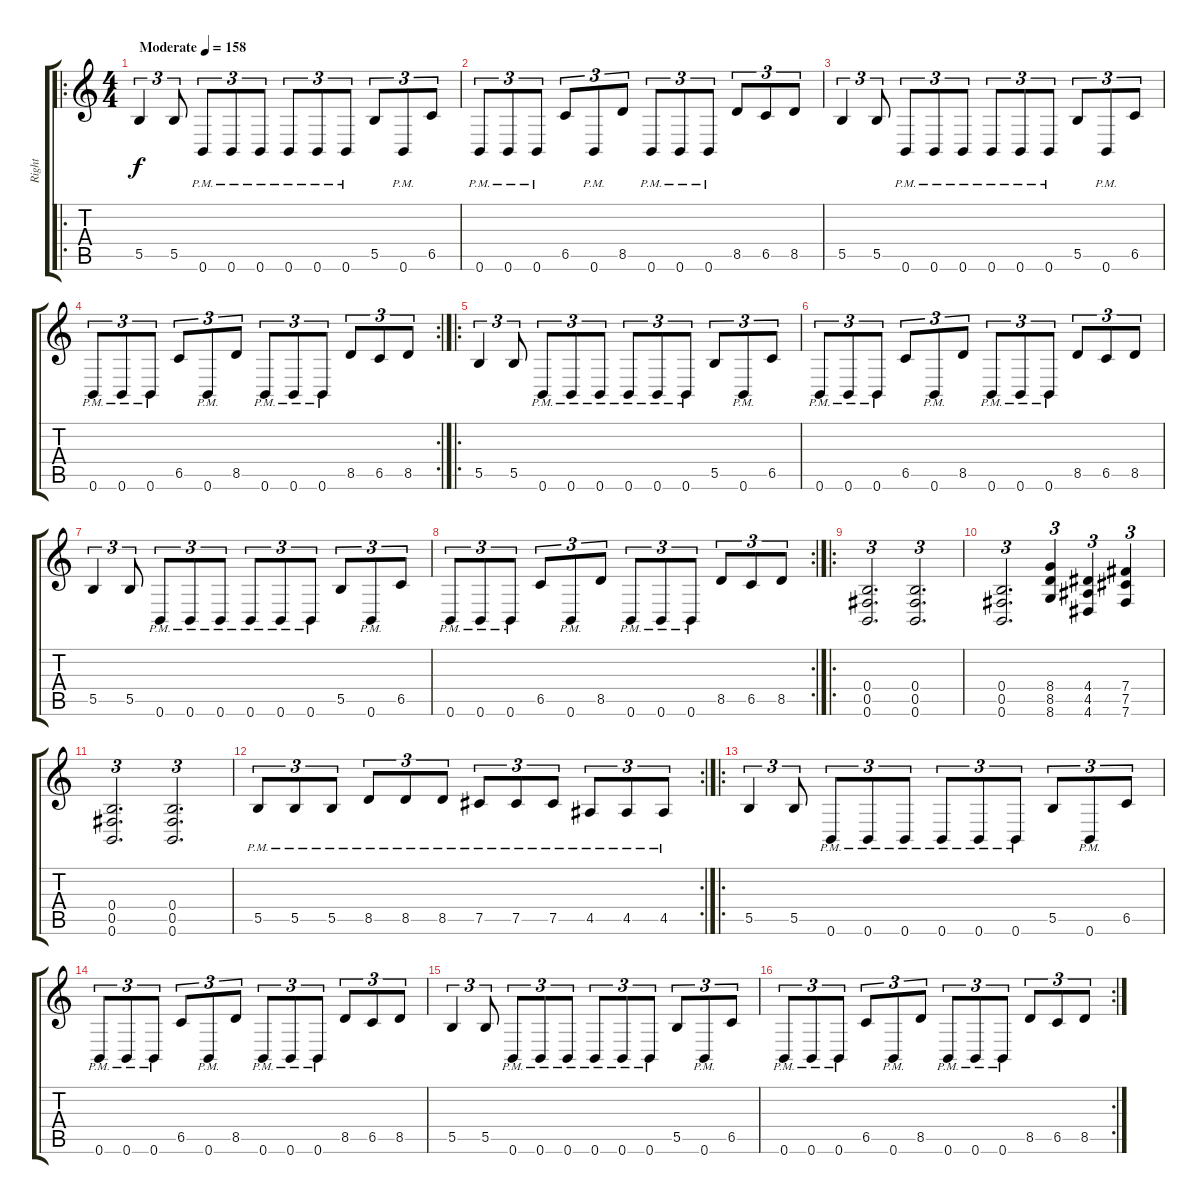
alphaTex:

\track ("Right" "Right") {instrument overdrivenguitar}
\staff {score tabs}
\tuning (Db4 Ab3 E3 B2 Gb2 B1) {hide}
\ro
\ts (4 4)
\tempo (158 "Moderate")
\clef g2
\ks c
5.5.4{tu (3 2) dy f instrument overdrivenguitar} 5.5.8{tu (3 2)} 0.6{pm}.8{tu (3 2)} 0.6{pm}.8{tu (3 2)} 0.6{pm}.8{tu (3 2) txt ""} 0.6{pm}.8{tu (3 2)} 0.6{pm}.8{tu (3 2)} 0.6{pm}.8{tu (3 2)} 5.5.8{tu (3 2)} 0.6{pm}.8{tu (3 2)} 6.5.8{tu (3 2)} |
0.6{pm}.8{tu (3 2)} 0.6{pm}.8{tu (3 2)} 0.6{pm}.8{tu (3 2)} 6.5.8{tu (3 2)} 0.6{pm}.8{tu (3 2)} 8.5.8{tu (3 2)} 0.6{pm}.8{tu (3 2)} 0.6{pm}.8{tu (3 2)} 0.6{pm}.8{tu (3 2)} 8.5.8{tu (3 2)} 6.5.8{tu (3 2)} 8.5.8{tu (3 2)} |
5.5.4{tu (3 2)} 5.5.8{tu (3 2)} 0.6{pm}.8{tu (3 2)} 0.6{pm}.8{tu (3 2)} 0.6{pm}.8{tu (3 2)} 0.6{pm}.8{tu (3 2)} 0.6{pm}.8{tu (3 2)} 0.6{pm}.8{tu (3 2)} 5.5.8{tu (3 2)} 0.6{pm}.8{tu (3 2)} 6.5.8{tu (3 2)} |
\rc 2
0.6{pm}.8{tu (3 2)} 0.6{pm}.8{tu (3 2)} 0.6{pm}.8{tu (3 2)} 6.5.8{tu (3 2)} 0.6{pm}.8{tu (3 2)} 8.5.8{tu (3 2)} 0.6{pm}.8{tu (3 2)} 0.6{pm}.8{tu (3 2)} 0.6{pm}.8{tu (3 2)} 8.5.8{tu (3 2)} 6.5.8{tu (3 2)} 8.5.8{tu (3 2)} |
\ro
5.5.4{tu (3 2)} 5.5.8{tu (3 2)} 0.6{pm}.8{tu (3 2)} 0.6{pm}.8{tu (3 2)} 0.6{pm}.8{tu (3 2)} 0.6{pm}.8{tu (3 2)} 0.6{pm}.8{tu (3 2)} 0.6{pm}.8{tu (3 2)} 5.5.8{tu (3 2)} 0.6{pm}.8{tu (3 2)} 6.5.8{tu (3 2)} |
0.6{pm}.8{tu (3 2)} 0.6{pm}.8{tu (3 2)} 0.6{pm}.8{tu (3 2)} 6.5.8{tu (3 2)} 0.6{pm}.8{tu (3 2)} 8.5.8{tu (3 2)} 0.6{pm}.8{tu (3 2)} 0.6{pm}.8{tu (3 2)} 0.6{pm}.8{tu (3 2)} 8.5.8{tu (3 2)} 6.5.8{tu (3 2)} 8.5.8{tu (3 2)} |
5.5.4{tu (3 2)} 5.5.8{tu (3 2)} 0.6{pm}.8{tu (3 2)} 0.6{pm}.8{tu (3 2)} 0.6{pm}.8{tu (3 2)} 0.6{pm}.8{tu (3 2)} 0.6{pm}.8{tu (3 2)} 0.6{pm}.8{tu (3 2)} 5.5.8{tu (3 2)} 0.6{pm}.8{tu (3 2)} 6.5.8{tu (3 2)} |
\rc 2
0.6{pm}.8{tu (3 2)} 0.6{pm}.8{tu (3 2)} 0.6{pm}.8{tu (3 2)} 6.5.8{tu (3 2)} 0.6{pm}.8{tu (3 2)} 8.5.8{tu (3 2)} 0.6{pm}.8{tu (3 2)} 0.6{pm}.8{tu (3 2)} 0.6{pm}.8{tu (3 2)} 8.5.8{tu (3 2)} 6.5.8{tu (3 2)} 8.5.8{tu (3 2)} |
\ro
(0.4 0.5 0.6).2{d tu (3 2)} (0.4 0.5 0.6).2{d tu (3 2)} |
(0.4 0.5 0.6).2{d tu (3 2)} (8.4 8.5 8.6).4{tu (3 2)} (4.4 4.5 4.6).4{tu (3 2)} (7.4 7.5 7.6).4{tu (3 2)} |
(0.4 0.5 0.6).2{d tu (3 2)} (0.4 0.5 0.6).2{d tu (3 2)} |
\rc 2
5.5{pm}.8{tu (3 2)} 5.5{pm}.8{tu (3 2)} 5.5{pm}.8{tu (3 2)} 8.5{pm}.8{tu (3 2)} 8.5{pm}.8{tu (3 2)} 8.5{pm}.8{tu (3 2)} 7.5{pm}.8{tu (3 2)} 7.5{pm}.8{tu (3 2)} 7.5{pm}.8{tu (3 2)} 4.5{pm}.8{tu (3 2)} 4.5{pm}.8{tu (3 2)} 4.5{pm}.8{tu (3 2)} |
\ro
5.5.4{tu (3 2)} 5.5.8{tu (3 2)} 0.6{pm}.8{tu (3 2)} 0.6{pm}.8{tu (3 2)} 0.6{pm}.8{tu (3 2)} 0.6{pm}.8{tu (3 2)} 0.6{pm}.8{tu (3 2)} 0.6{pm}.8{tu (3 2)} 5.5.8{tu (3 2)} 0.6{pm}.8{tu (3 2)} 6.5.8{tu (3 2)} |
0.6{pm}.8{tu (3 2)} 0.6{pm}.8{tu (3 2)} 0.6{pm}.8{tu (3 2)} 6.5.8{tu (3 2)} 0.6{pm}.8{tu (3 2)} 8.5.8{tu (3 2)} 0.6{pm}.8{tu (3 2)} 0.6{pm}.8{tu (3 2)} 0.6{pm}.8{tu (3 2)} 8.5.8{tu (3 2)} 6.5.8{tu (3 2)} 8.5.8{tu (3 2)} |
5.5.4{tu (3 2)} 5.5.8{tu (3 2)} 0.6{pm}.8{tu (3 2)} 0.6{pm}.8{tu (3 2)} 0.6{pm}.8{tu (3 2)} 0.6{pm}.8{tu (3 2)} 0.6{pm}.8{tu (3 2)} 0.6{pm}.8{tu (3 2)} 5.5.8{tu (3 2)} 0.6{pm}.8{tu (3 2)} 6.5.8{tu (3 2)} |
\rc 2
0.6{pm}.8{tu (3 2)} 0.6{pm}.8{tu (3 2)} 0.6{pm}.8{tu (3 2)} 6.5.8{tu (3 2)} 0.6{pm}.8{tu (3 2)} 8.5.8{tu (3 2)} 0.6{pm}.8{tu (3 2)} 0.6{pm}.8{tu (3 2)} 0.6{pm}.8{tu (3 2)} 8.5.8{tu (3 2)} 6.5.8{tu (3 2)} 8.5.8{tu (3 2)}
